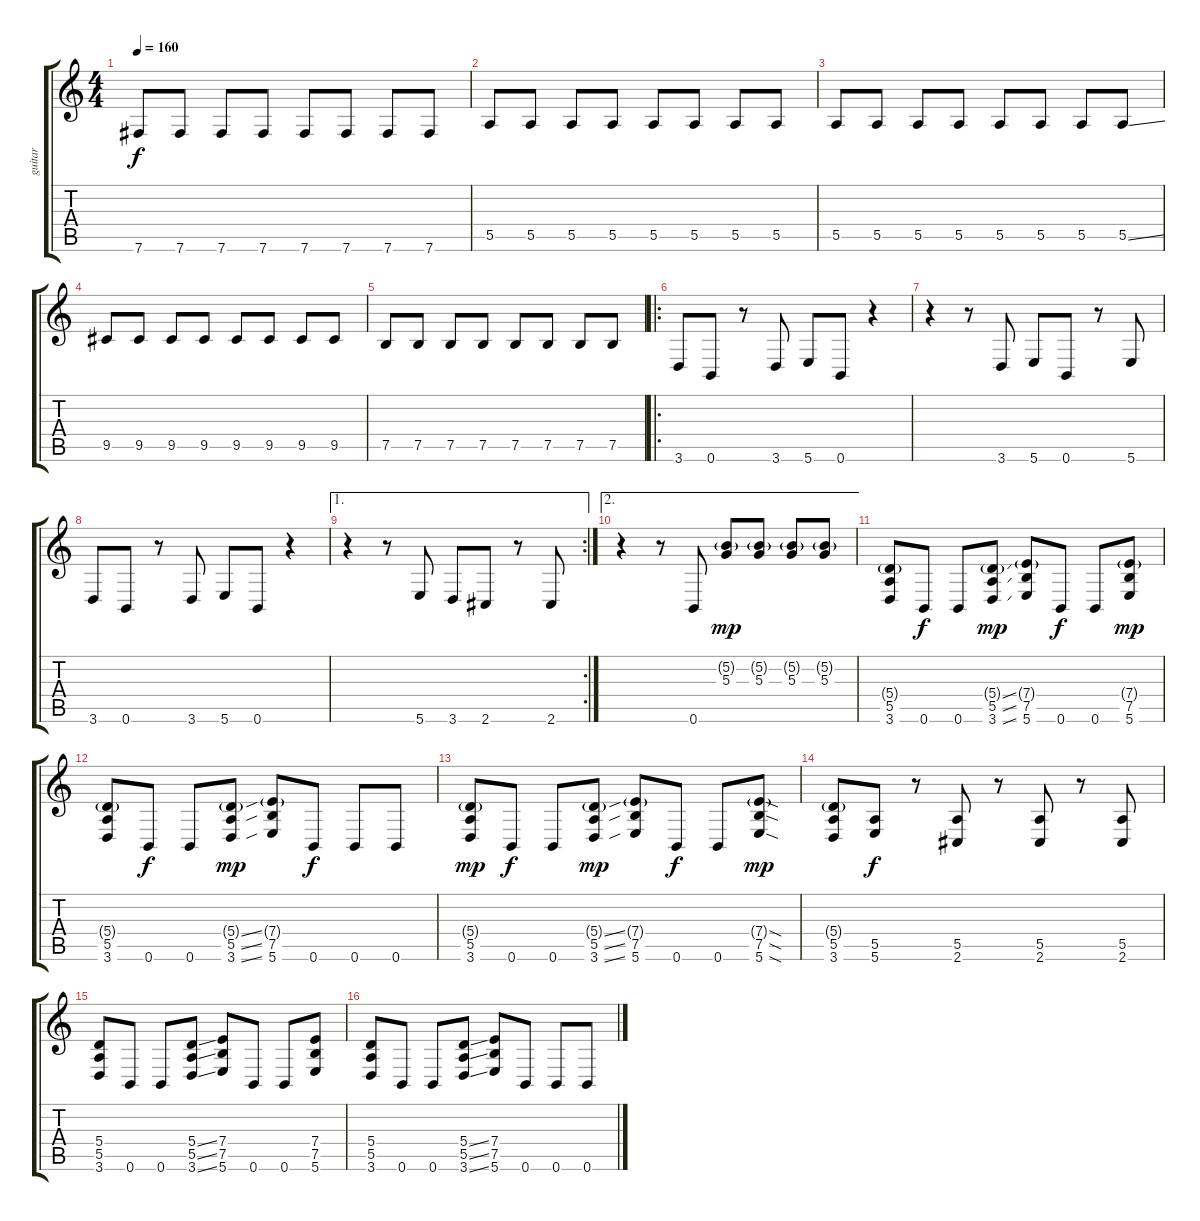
\track ("guitar" "guitar") {instrument distortionguitar}
\staff {score tabs}
\tuning (B3 Gb3 D3 A2 E2 B1) {hide}
\ts (4 4)
\tempo 160
\clef g2
\ks c
7.6.8{dy f} 7.6.8 7.6.8 7.6.8 7.6.8 7.6.8 7.6.8 7.6.8 |
5.5.8 5.5.8 5.5.8 5.5.8 5.5.8 5.5.8 5.5.8 5.5.8 |
5.5.8 5.5.8 5.5.8 5.5.8 5.5.8 5.5.8 5.5.8 5.5{ss}.8 |
9.5.8 9.5.8 9.5.8 9.5.8 9.5.8 9.5.8 9.5.8 9.5.8 |
7.5.8 7.5.8 7.5.8 7.5.8 7.5.8 7.5.8 7.5.8 7.5.8 |
\ro
3.6.8 0.6.8 r.8 3.6.8 5.6.8 0.6.8 r.4 |
r.4 r.8 3.6.8 5.6.8 0.6.8 r.8 5.6.8 |
3.6.8 0.6.8 r.8 3.6.8 5.6.8 0.6.8 r.4 |
\ae 1
\rc 2
r.4 r.8 5.6.8 3.6.8 2.6.8 r.8 2.6.8 |
\ae 2
r.4 r.8 0.6.8 (5.2{g} 5.3).8{dy mp} (5.2{g} 5.3).8 (5.2{g} 5.3).8 (5.2{g} 5.3).8 |
(5.4{g} 5.5 3.6).8 0.6.8{dy f} 0.6.8 (5.4{ss g} 5.5{ss} 3.6{ss}).8{dy mp} (7.4{g} 7.5 5.6).8 0.6.8{dy f} 0.6.8 (7.4{g} 7.5 5.6).8{dy mp} |
(5.4{g} 5.5 3.6).8 0.6.8{dy f} 0.6.8 (5.4{ss g} 5.5{ss} 3.6{ss}).8{dy mp} (7.4{g} 7.5 5.6).8 0.6.8{dy f} 0.6.8 0.6.8 |
(5.4{g} 5.5 3.6).8{dy mp} 0.6.8{dy f} 0.6.8 (5.4{ss g} 5.5{ss} 3.6{ss}).8{dy mp} (7.4{g} 7.5 5.6).8 0.6.8{dy f} 0.6.8 (7.4{sod g} 7.5{sod} 5.6{sod}).8{dy mp} |
(5.4{g} 5.5 3.6).8 (5.5 5.6).8{dy f} r.8 (5.5 2.6).8 r.8 (5.5 2.6).8 r.8 (5.5 2.6).8 |
(5.4 5.5 3.6).8 0.6.8 0.6.8 (5.4{ss} 5.5{ss} 3.6{ss}).8 (7.4 7.5 5.6).8 0.6.8 0.6.8 (7.4 7.5 5.6).8 |
(5.4 5.5 3.6).8 0.6.8 0.6.8 (5.4{ss} 5.5{ss} 3.6{ss}).8 (7.4 7.5 5.6).8 0.6.8 0.6.8 0.6.8
